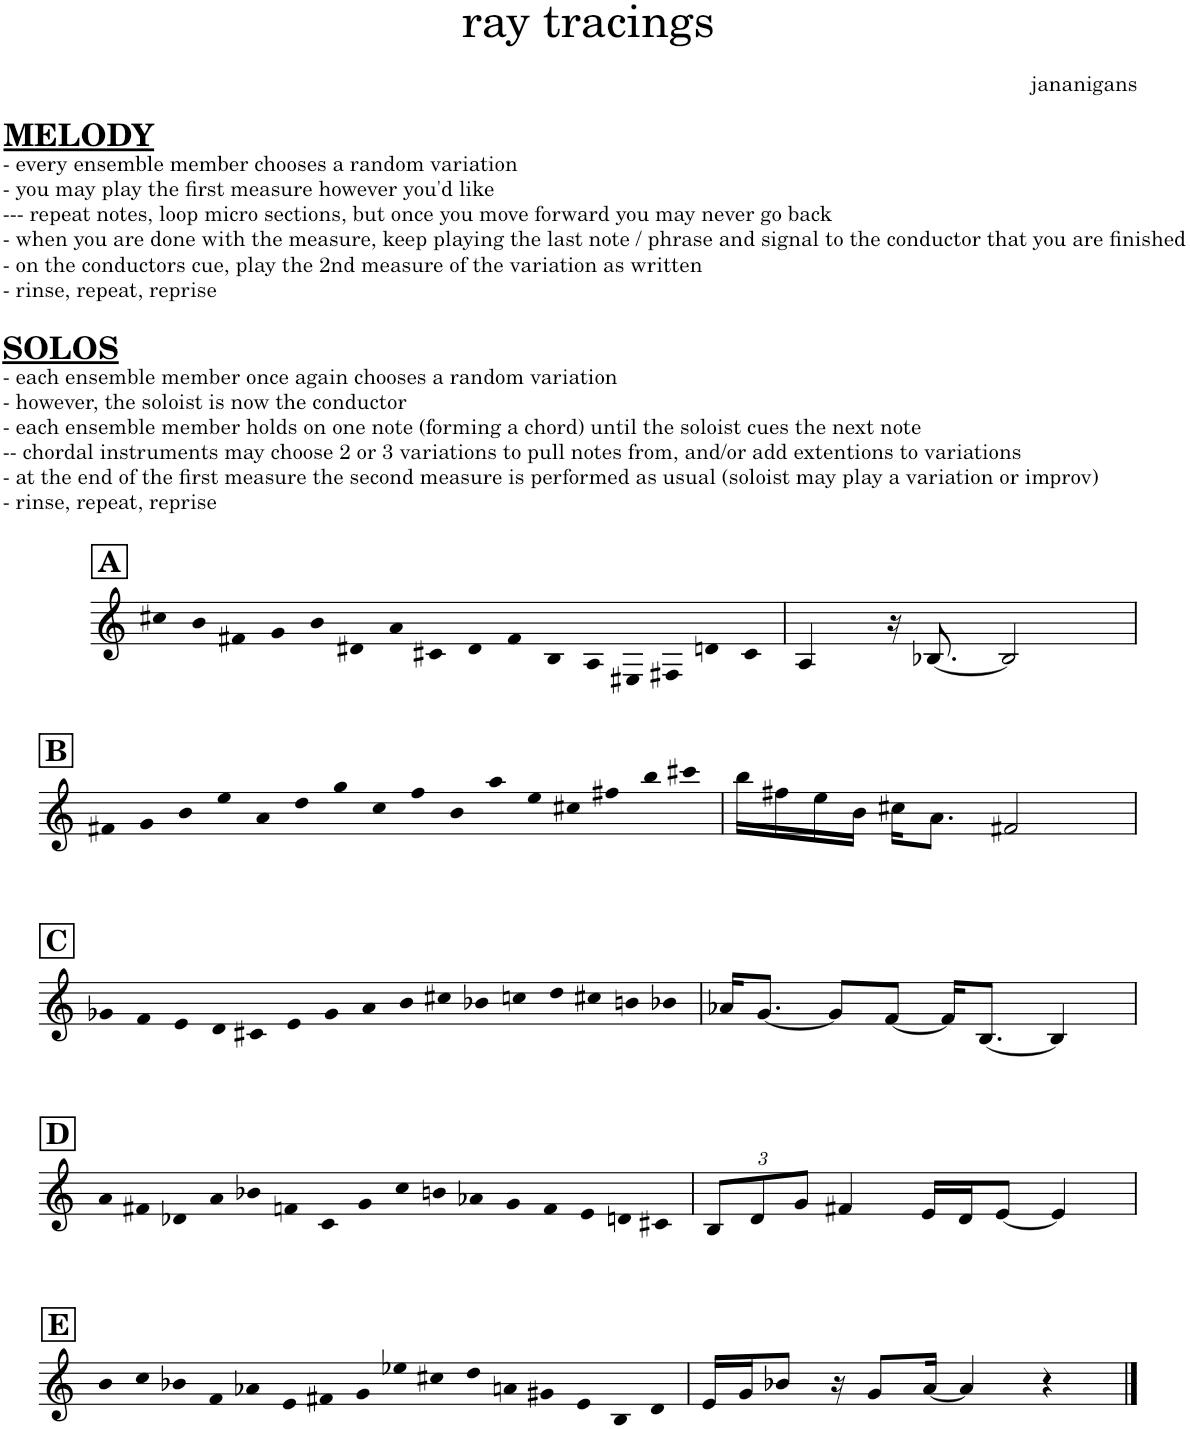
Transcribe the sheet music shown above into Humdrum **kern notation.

**kern
*part1
*staff1
*I"Piano
*I'Pno.
*clefG2
*k[]
*M4/4
!!LO:REH:place=s1:a:B:cj:fs=14:t=A
=1
!LO:TX:a:B:t=MELODY
!LO:TX:a:t=- every ensemble member chooses a random variation
!LO:TX:a:t=- you may play the first measure however you'd like
!LO:TX:a:t=--- repeat notes, loop micro sections, but once you move forward you may never go back
!LO:TX:a:t=- when you are done with the measure, keep playing the last note / phrase and signal to the conductor that you are finished
!LO:TX:a:t=- on the conductors cue, play the 2nd measure of the variation as written
!LO:TX:a:t=- rinse, repeat, reprise
!LO:TX:a:B:t=SOLOS
!LO:TX:a:t=- each ensemble member once again chooses a random variation
!LO:TX:a:t=- however, the soloist is now the conductor
!LO:TX:a:t=- each ensemble member holds on one note (forming a chord) until the soloist cues the next note
!LO:TX:a:t=-- chordal instruments may choose 2 or 3 variations to pull notes from, and/or add extentions to variations
!LO:TX:a:t=- at the end of the first measure the second measure is performed as usual (soloist may play a variation or improv)
!LO:TX:a:t=- rinse, repeat, reprise
16cc#X
16b
16f#X
16g
16b
16d#X
16a
16c#X
16d#
16f#
16B
16A
16E#X
16F#X
16dn
16c#
=2
4A/
16r
[8.B-X/
2B-/]
!!LO:LB:g=z
!!LO:REH:place=s1:a:B:cj:fs=14:t=B
=3
16f#X
16g
16b
16ee
16a
16dd
16gg
16cc
16ff
16b
16aa
16ee
16cc#X
16ff#X
16bb
16ccc#X
=4
16bb\LL
16ff#X\
16ee\
16b\JJ
16cc#X\KL
8.a\J
2f#X/
!!LO:LB:g=z
!!LO:REH:place=s1:a:B:cj:fs=14:t=C
=5
16g-X
16f
16e
16d
16c#X
16e
16g-
16a
16b
16cc#X
16b-X
16ccn
16dd
16cc#X
16bn
16b-X
=6
16a-X/KL
[8.g/J
8g/L]
[8f/J
16f/KL]
[8.B/J
4B/]
!!LO:LB:g=z
!!LO:REH:place=s1:a:B:cj:fs=14:t=D
=7
16a
16f#X
16d-X
16a
16b-X
16fn
16c
16g
16cc
16bn
16a-X
16g
16f
16e
16dn
16c#X
=8
*Xbrackettup
12B/L
12d/
12g/J
4f#X/
16e/LL
16d/J
[8e/J
4e/]
!!LO:LB:g=z
!!LO:REH:place=s1:a:B:cj:fs=14:t=E
=9
16b
16cc
16b-X
16f
16a-X
16e
16f#X
16g
16ee-X
16cc#X
16dd
16an
16g#X
16e
16B
16d
=10
16e/LL
16g/J
8b-X/J
16r
8g/L
[16a/Jk
4a/]
4r
==
*-
